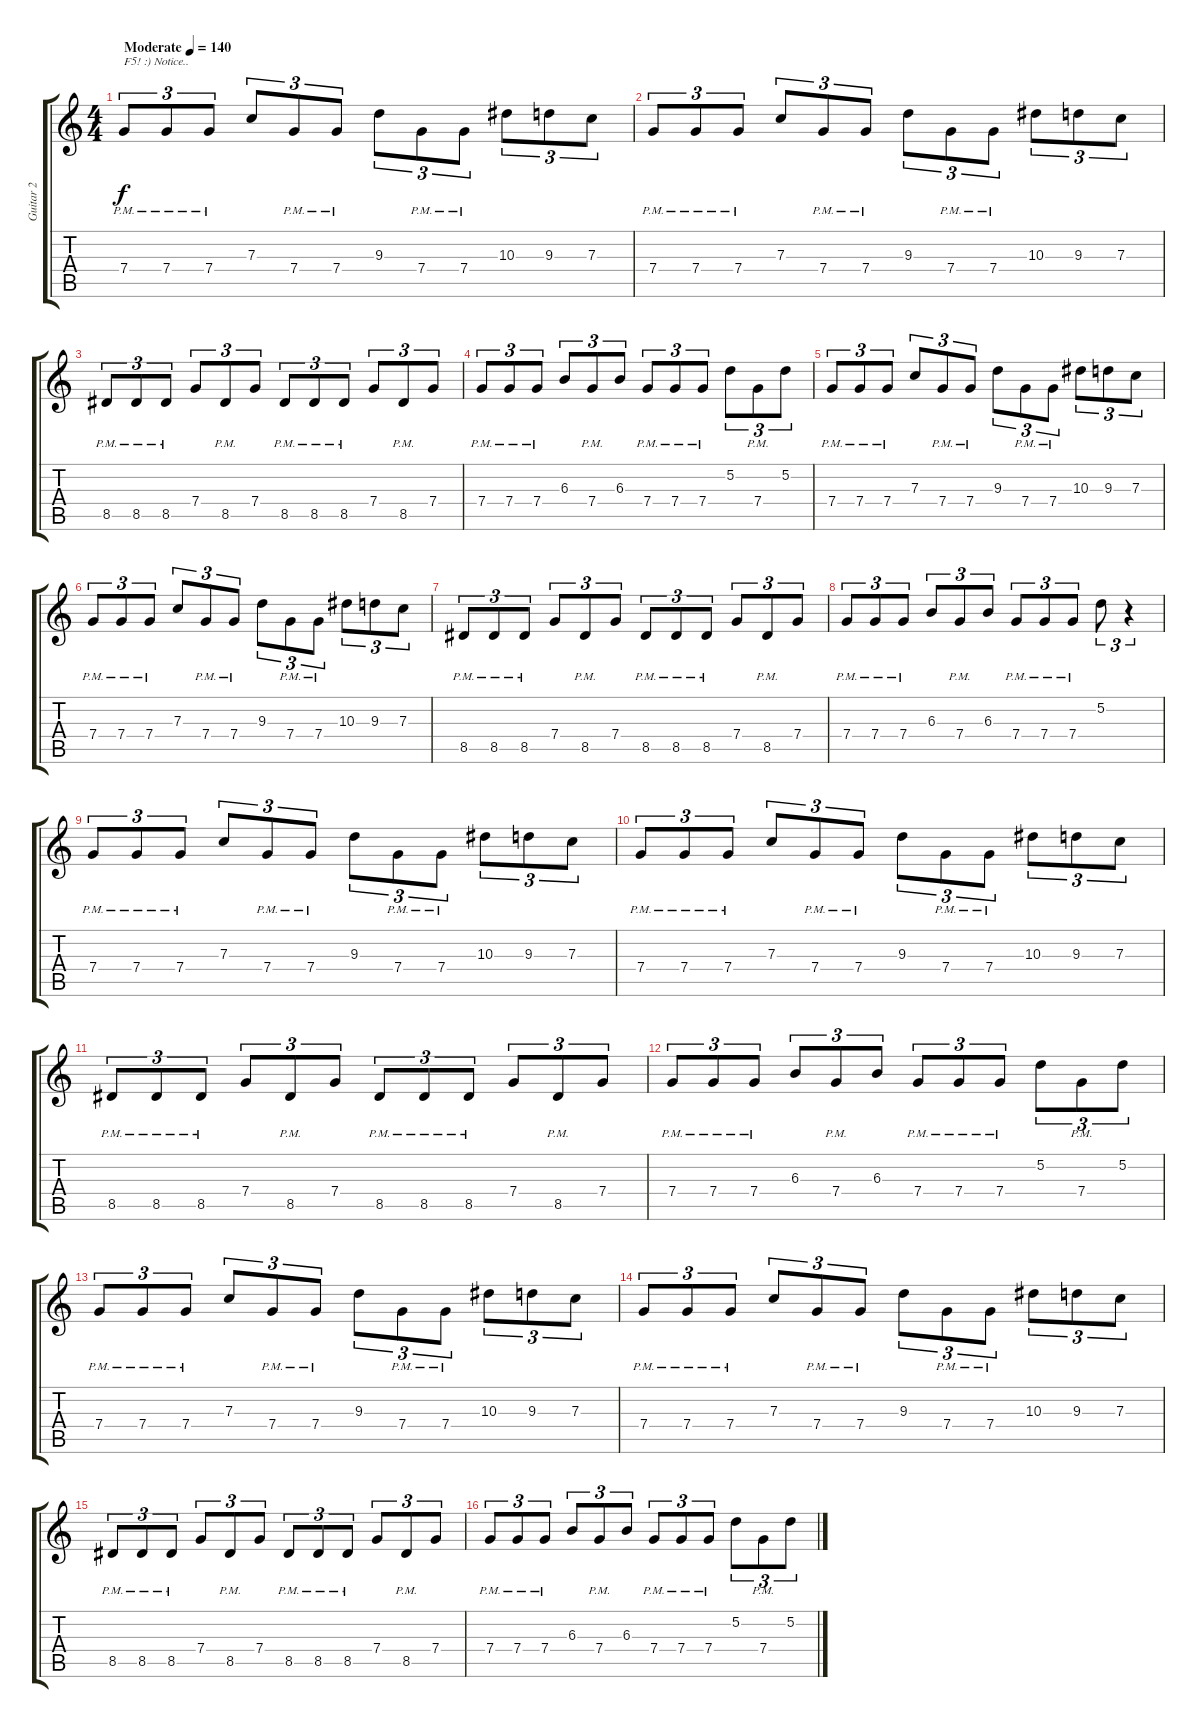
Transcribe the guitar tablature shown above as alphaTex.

\track ("Guitar 2" "Guitar 2") {instrument distortionguitar}
\staff {score tabs}
\tuning (D4 A3 F3 C3 G2 C2) {hide}
\ts (4 4)
\tempo (140 "Moderate")
\clef g2
\ks c
7.4{pm}.8{tu (3 2) txt "F5! :) Notice.." dy f instrument distortionguitar} 7.4{pm}.8{tu (3 2)} 7.4{pm}.8{tu (3 2)} 7.3.8{tu (3 2)} 7.4{pm}.8{tu (3 2)} 7.4{pm}.8{tu (3 2)} 9.3.8{tu (3 2)} 7.4{pm}.8{tu (3 2)} 7.4{pm}.8{tu (3 2)} 10.3.8{tu (3 2)} 9.3.8{tu (3 2)} 7.3.8{tu (3 2)} |
7.4{pm}.8{tu (3 2)} 7.4{pm}.8{tu (3 2)} 7.4{pm}.8{tu (3 2)} 7.3.8{tu (3 2)} 7.4{pm}.8{tu (3 2)} 7.4{pm}.8{tu (3 2)} 9.3.8{tu (3 2)} 7.4{pm}.8{tu (3 2)} 7.4{pm}.8{tu (3 2)} 10.3.8{tu (3 2)} 9.3.8{tu (3 2)} 7.3.8{tu (3 2)} |
8.5{pm}.8{tu (3 2)} 8.5{pm}.8{tu (3 2)} 8.5{pm}.8{tu (3 2)} 7.4.8{tu (3 2)} 8.5{pm}.8{tu (3 2)} 7.4.8{tu (3 2)} 8.5{pm}.8{tu (3 2)} 8.5{pm}.8{tu (3 2)} 8.5{pm}.8{tu (3 2)} 7.4.8{tu (3 2)} 8.5{pm}.8{tu (3 2)} 7.4.8{tu (3 2)} |
7.4{pm}.8{tu (3 2)} 7.4{pm}.8{tu (3 2)} 7.4{pm}.8{tu (3 2)} 6.3.8{tu (3 2)} 7.4{pm}.8{tu (3 2)} 6.3.8{tu (3 2)} 7.4{pm}.8{tu (3 2)} 7.4{pm}.8{tu (3 2)} 7.4{pm}.8{tu (3 2)} 5.2.8{tu (3 2)} 7.4{pm}.8{tu (3 2)} 5.2.8{tu (3 2)} |
7.4{pm}.8{tu (3 2)} 7.4{pm}.8{tu (3 2)} 7.4{pm}.8{tu (3 2)} 7.3.8{tu (3 2)} 7.4{pm}.8{tu (3 2)} 7.4{pm}.8{tu (3 2)} 9.3.8{tu (3 2)} 7.4{pm}.8{tu (3 2)} 7.4{pm}.8{tu (3 2)} 10.3.8{tu (3 2)} 9.3.8{tu (3 2)} 7.3.8{tu (3 2)} |
7.4{pm}.8{tu (3 2)} 7.4{pm}.8{tu (3 2)} 7.4{pm}.8{tu (3 2)} 7.3.8{tu (3 2)} 7.4{pm}.8{tu (3 2)} 7.4{pm}.8{tu (3 2)} 9.3.8{tu (3 2)} 7.4{pm}.8{tu (3 2)} 7.4{pm}.8{tu (3 2)} 10.3.8{tu (3 2)} 9.3.8{tu (3 2)} 7.3.8{tu (3 2)} |
8.5{pm}.8{tu (3 2)} 8.5{pm}.8{tu (3 2)} 8.5{pm}.8{tu (3 2)} 7.4.8{tu (3 2)} 8.5{pm}.8{tu (3 2)} 7.4.8{tu (3 2)} 8.5{pm}.8{tu (3 2)} 8.5{pm}.8{tu (3 2)} 8.5{pm}.8{tu (3 2)} 7.4.8{tu (3 2)} 8.5{pm}.8{tu (3 2)} 7.4.8{tu (3 2)} |
7.4{pm}.8{tu (3 2)} 7.4{pm}.8{tu (3 2)} 7.4{pm}.8{tu (3 2)} 6.3.8{tu (3 2)} 7.4{pm}.8{tu (3 2)} 6.3.8{tu (3 2)} 7.4{pm}.8{tu (3 2)} 7.4{pm}.8{tu (3 2)} 7.4{pm}.8{tu (3 2)} 5.2.8{tu (3 2)} r.4{tu (3 2)} |
7.4{pm}.8{tu (3 2)} 7.4{pm}.8{tu (3 2)} 7.4{pm}.8{tu (3 2)} 7.3.8{tu (3 2)} 7.4{pm}.8{tu (3 2)} 7.4{pm}.8{tu (3 2)} 9.3.8{tu (3 2)} 7.4{pm}.8{tu (3 2)} 7.4{pm}.8{tu (3 2)} 10.3.8{tu (3 2)} 9.3.8{tu (3 2)} 7.3.8{tu (3 2)} |
7.4{pm}.8{tu (3 2)} 7.4{pm}.8{tu (3 2)} 7.4{pm}.8{tu (3 2)} 7.3.8{tu (3 2)} 7.4{pm}.8{tu (3 2)} 7.4{pm}.8{tu (3 2)} 9.3.8{tu (3 2)} 7.4{pm}.8{tu (3 2)} 7.4{pm}.8{tu (3 2)} 10.3.8{tu (3 2)} 9.3.8{tu (3 2)} 7.3.8{tu (3 2)} |
8.5{pm}.8{tu (3 2)} 8.5{pm}.8{tu (3 2)} 8.5{pm}.8{tu (3 2)} 7.4.8{tu (3 2)} 8.5{pm}.8{tu (3 2)} 7.4.8{tu (3 2)} 8.5{pm}.8{tu (3 2)} 8.5{pm}.8{tu (3 2)} 8.5{pm}.8{tu (3 2)} 7.4.8{tu (3 2)} 8.5{pm}.8{tu (3 2)} 7.4.8{tu (3 2)} |
7.4{pm}.8{tu (3 2)} 7.4{pm}.8{tu (3 2)} 7.4{pm}.8{tu (3 2)} 6.3.8{tu (3 2)} 7.4{pm}.8{tu (3 2)} 6.3.8{tu (3 2)} 7.4{pm}.8{tu (3 2)} 7.4{pm}.8{tu (3 2)} 7.4{pm}.8{tu (3 2)} 5.2.8{tu (3 2)} 7.4{pm}.8{tu (3 2)} 5.2.8{tu (3 2)} |
7.4{pm}.8{tu (3 2)} 7.4{pm}.8{tu (3 2)} 7.4{pm}.8{tu (3 2)} 7.3.8{tu (3 2)} 7.4{pm}.8{tu (3 2)} 7.4{pm}.8{tu (3 2)} 9.3.8{tu (3 2)} 7.4{pm}.8{tu (3 2)} 7.4{pm}.8{tu (3 2)} 10.3.8{tu (3 2)} 9.3.8{tu (3 2)} 7.3.8{tu (3 2)} |
7.4{pm}.8{tu (3 2)} 7.4{pm}.8{tu (3 2)} 7.4{pm}.8{tu (3 2)} 7.3.8{tu (3 2)} 7.4{pm}.8{tu (3 2)} 7.4{pm}.8{tu (3 2)} 9.3.8{tu (3 2)} 7.4{pm}.8{tu (3 2)} 7.4{pm}.8{tu (3 2)} 10.3.8{tu (3 2)} 9.3.8{tu (3 2)} 7.3.8{tu (3 2)} |
8.5{pm}.8{tu (3 2)} 8.5{pm}.8{tu (3 2)} 8.5{pm}.8{tu (3 2)} 7.4.8{tu (3 2)} 8.5{pm}.8{tu (3 2)} 7.4.8{tu (3 2)} 8.5{pm}.8{tu (3 2)} 8.5{pm}.8{tu (3 2)} 8.5{pm}.8{tu (3 2)} 7.4.8{tu (3 2)} 8.5{pm}.8{tu (3 2)} 7.4.8{tu (3 2)} |
7.4{pm}.8{tu (3 2)} 7.4{pm}.8{tu (3 2)} 7.4{pm}.8{tu (3 2)} 6.3.8{tu (3 2)} 7.4{pm}.8{tu (3 2)} 6.3.8{tu (3 2)} 7.4{pm}.8{tu (3 2)} 7.4{pm}.8{tu (3 2)} 7.4{pm}.8{tu (3 2)} 5.2.8{tu (3 2)} 7.4{pm}.8{tu (3 2)} 5.2.8{tu (3 2)}
